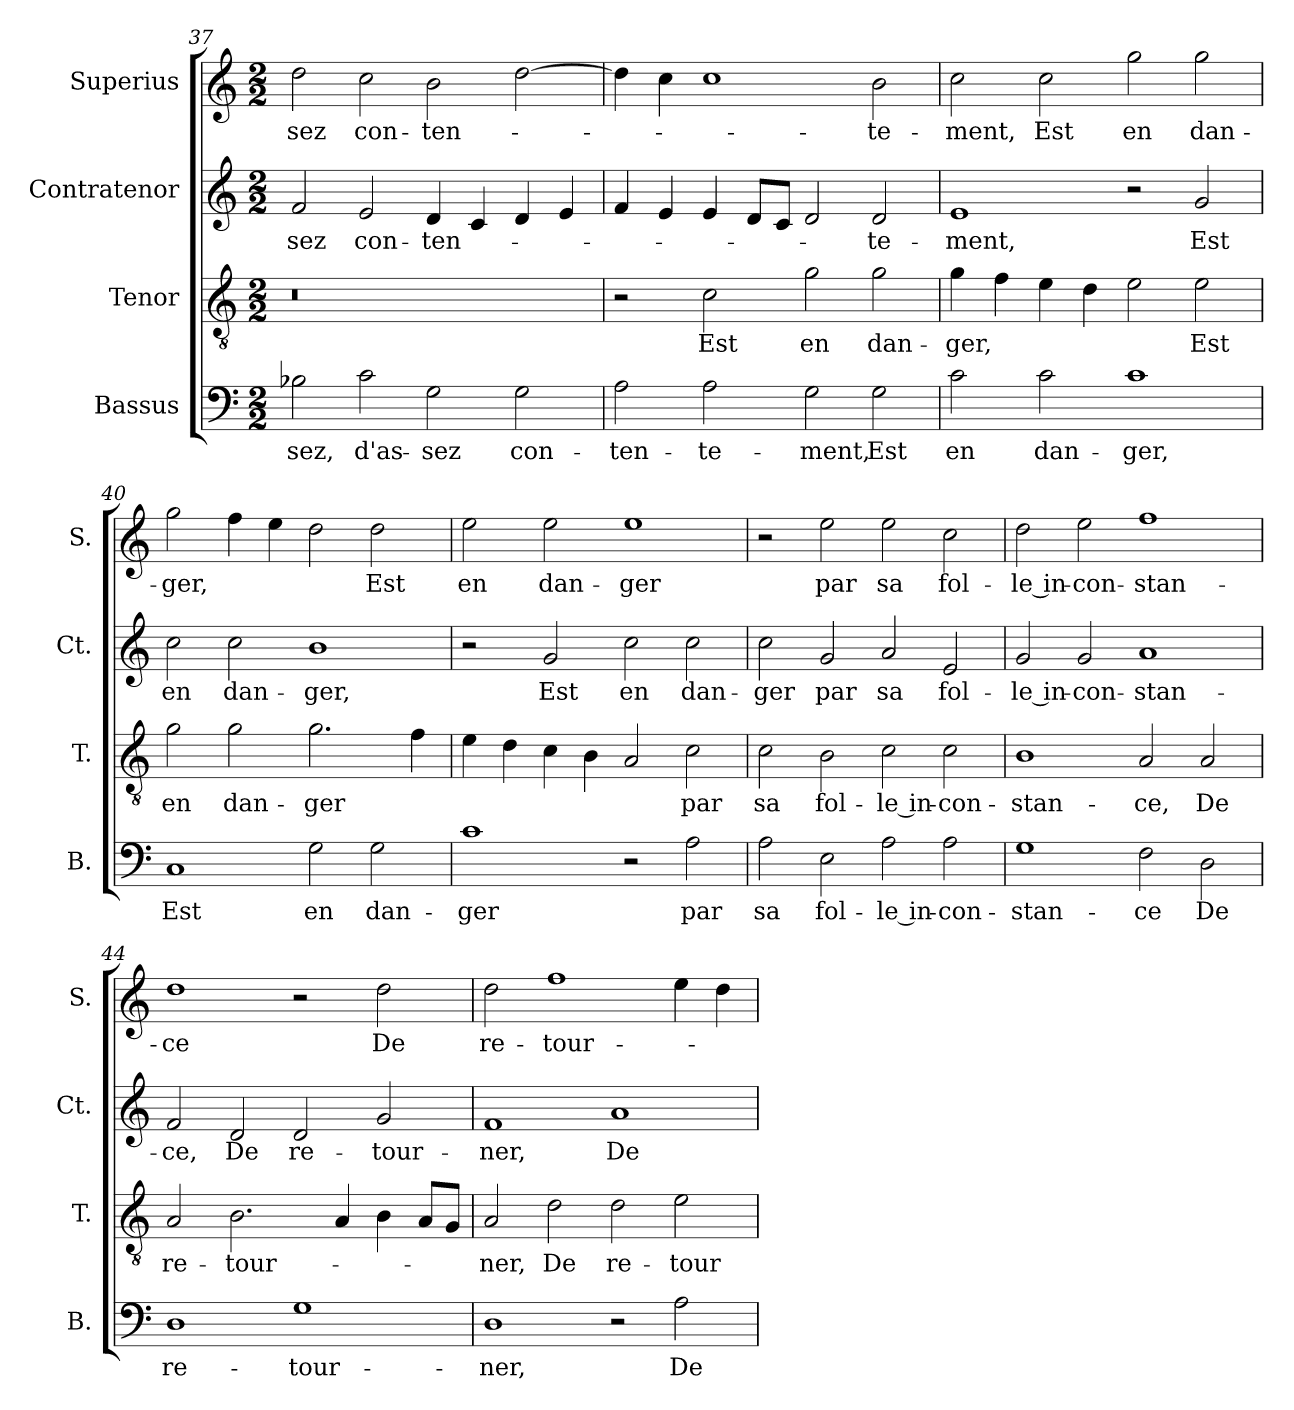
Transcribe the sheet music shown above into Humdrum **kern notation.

**kern	**text	**kern	**text	**kern	**text	**kern	**text
*part4	*part4	*part3	*part3	*part2	*part2	*part1	*part1
*staff4	*staff4	*staff3	*staff3	*staff2	*staff2	*staff1	*staff1
*I"Bassus	*	*I"Tenor	*	*I"Contratenor	*	*I"Superius	*
*I'B.	*	*I'T.	*	*I'Ct.	*	*I'S.	*
*clefF4	*	*clefGv2	*	*clefG2	*	*clefG2	*
*	*	*ITrd7c12	*	*	*	*	*
*k[]	*	*k[]	*	*k[]	*	*k[]	*
*C:	*	*C:	*	*C:	*	*C:	*
*M2/2	*	*M2/2	*	*M2/2	*	*M2/2	*
=37	=37	=37	=37	=37	=37	=37	=37
!	!	!LO:N:vis=0	!	!	!	!	!
2B-X\	-sez,	1r	.	2f/	-sez	2dd\	-sez
2c\	d'as-	.	.	2e/	con-	2cc\	con-
2G\	-sez	1ryy	.	4d/	-ten-	2b\	-ten-
.	.	.	.	4c/	.	.	.
2G\	con-	.	.	4d/	.	[2dd\	.
.	.	.	.	4e/	.	.	.
=38	=38	=38	=38	=38	=38	=38	=38
2A\	-ten-	2r	.	4f/	.	4dd\]	.
.	.	.	.	4e/	.	4cc\	.
2A\	-te-	2C\	Est	4e/	.	1cc\	.
.	.	.	.	8d/L	.	.	.
.	.	.	.	8c/J	.	.	.
2G\	-ment,	2G\	en	2d/	.	.	.
2G\	Est	2G\	dan-	2d/	-te-	2b\	-te-
=39	=39	=39	=39	=39	=39	=39	=39
2c\	en	4G\	-ger,	1e/	-ment,	2cc\	-ment,
.	.	4F\	.	.	.	.	.
2c\	dan-	4E\	.	.	.	2cc\	Est
.	.	4D\	.	.	.	.	.
1c\	-ger,	2E\	.	2r	.	2gg\	en
.	.	2E\	Est	2g/	Est	2gg\	dan-
!!LO:LB:g=z
=40	=40	=40	=40	=40	=40	=40	=40
1C/	Est	2G\	en	2cc\	en	2gg\	-ger,
.	.	2G\	dan-	2cc\	dan-	4ff\	.
.	.	.	.	.	.	4ee\	.
2G\	en	2.G\	-ger	1b\	-ger,	2dd\	.
2G\	dan-	.	.	.	.	2dd\	Est
.	.	4F\	.	.	.	.	.
=41	=41	=41	=41	=41	=41	=41	=41
1c\	-ger	4E\	.	2r	.	2ee\	en
.	.	4D\	.	.	.	.	.
.	.	4C\	.	2g/	Est	2ee\	dan-
.	.	4BB\	.	.	.	.	.
2r	.	2AA/	.	2cc\	en	1ee\	-ger
2A\	par	2C\	par	2cc\	dan-	.	.
=42	=42	=42	=42	=42	=42	=42	=42
2A\	sa	2C\	sa	2cc\	-ger	2r	.
2E\	fol-	2BB\	fol-	2g/	par	2ee\	par
2A\	-le in-	2C\	-le in-	2a/	sa	2ee\	sa
2A\	-con-	2C\	-con-	2e/	fol-	2cc\	fol-
=43	=43	=43	=43	=43	=43	=43	=43
1G\	-stan-	1BB\	-stan-	2g/	-le in-	2dd\	-le in-
.	.	.	.	2g/	-con-	2ee\	-con-
2F\	-ce	2AA/	-ce,	1a/	-stan-	1ff\	-stan-
2D\	De	2AA/	De	.	.	.	.
!!LO:LB:g=z
=44	=44	=44	=44	=44	=44	=44	=44
1D\	re-	2AA/	re-	2f/	-ce,	1dd\	-ce
.	.	2.BB\	-tour-	2d/	De	.	.
1G\	-tour-	.	.	2d/	re-	2r	.
.	.	4AA/	.	.	.	.	.
.	.	4BB\	.	2g/	-tour-	2dd\	De
.	.	8AA/L	.	.	.	.	.
.	.	8GG/J	.	.	.	.	.
=45	=45	=45	=45	=45	=45	=45	=45
1D\	-ner,	2AA/	-ner,	1f/	-ner,	2dd\	re-
.	.	2D\	De	.	.	1ff\	-tour-
2r	.	2D\	re-	1a/	De	.	.
2A\	De	2E\	-tour-	.	.	4ee\	.
.	.	.	.	.	.	4dd\	.
=	=	=	=	=	=	=	=
*-	*-	*-	*-	*-	*-	*-	*-
